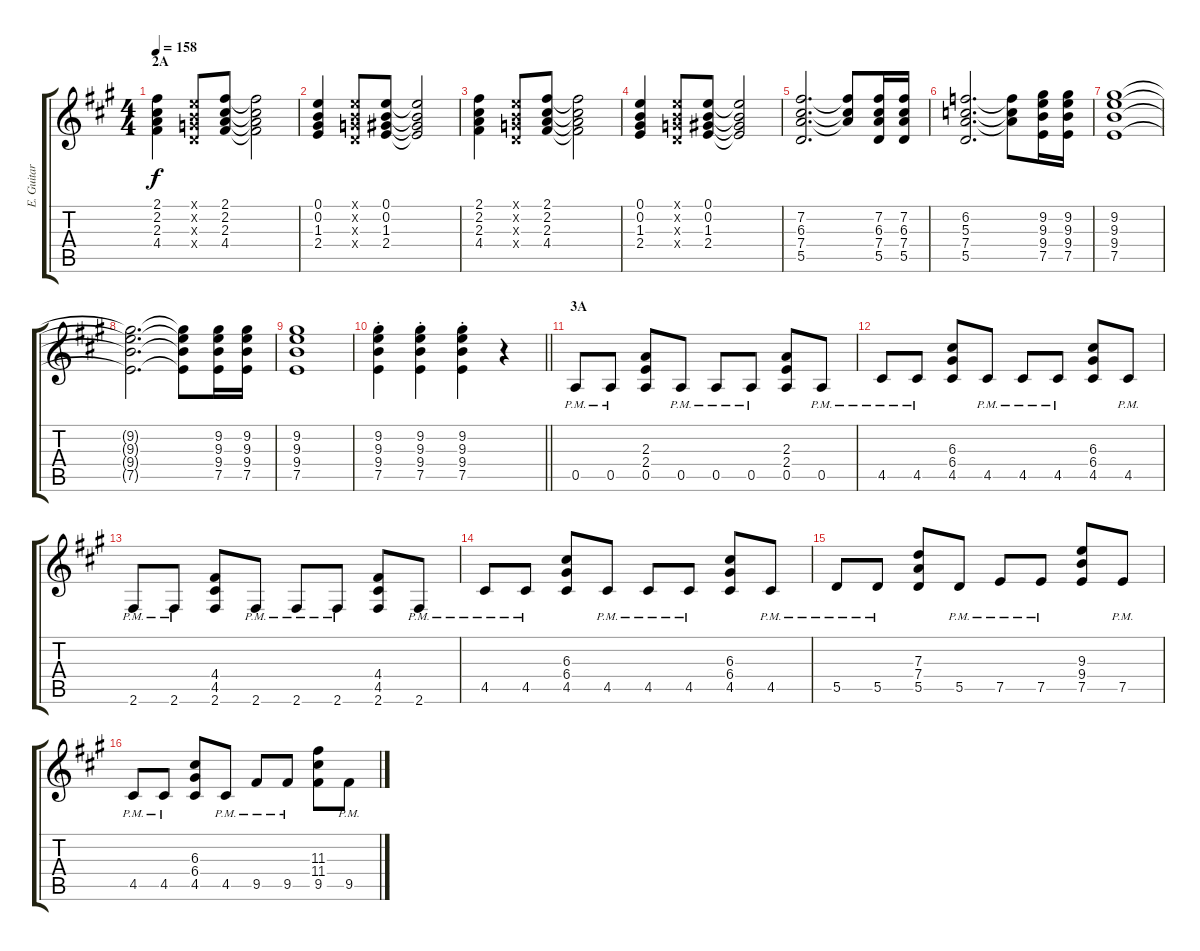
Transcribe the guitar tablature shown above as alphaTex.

\track ("E. Guitar I" "E. Guitar ") {instrument overdrivenguitar}
\staff {score tabs}
\tuning (E4 B3 G3 D3 A2 E2) {hide}
\ts (4 4)
\section ("" "2A")
\tempo 158
\clef g2
\ks a
(2.1 2.2 2.3 4.4).4{dy f} (0.1{x} 0.2{x} 0.3{x} 0.4{x}).8 (2.1 2.2 2.3 4.4).8 (2.1{t} 2.2{t} 2.3{t} 4.4{t}).2 |
(0.1 0.2 1.3 2.4).4 (0.1{x} 0.2{x} 0.3{x} 0.4{x}).8 (0.1 0.2 1.3 2.4).8 (0.1{t} 0.2{t} 1.3{t} 2.4{t}).2 |
(2.1 2.2 2.3 4.4).4 (0.1{x} 0.2{x} 0.3{x} 0.4{x}).8 (2.1 2.2 2.3 4.4).8 (2.1{t} 2.2{t} 2.3{t} 4.4{t}).2 |
(0.1 0.2 1.3 2.4).4 (0.1{x} 0.2{x} 0.3{x} 0.4{x}).8 (0.1 0.2 1.3 2.4).8 (0.1{t} 0.2{t} 1.3{t} 2.4{t}).2 |
(7.2 6.3 7.4 5.5).2{d} (7.2{t} 6.3{t} 7.4{t}).8 (7.2 6.3 7.4 5.5).16 (7.2 6.3 7.4 5.5).16 |
(6.2 5.3 7.4 5.5).2{d} (6.2{t} 5.3{t} 7.4{t}).8 (9.2 9.3 9.4 7.5).16 (9.2 9.3 9.4 7.5).16 |
(9.2 9.3 9.4 7.5).1 |
(9.2{t} 9.3{t} 9.4{t} 7.5{t}).2{d} (9.2{t} 9.3{t} 9.4{t} 7.5{t}).8 (9.2 9.3 9.4 7.5).16 (9.2 9.3 9.4 7.5).16 |
(9.2 9.3 9.4 7.5).1 |
\barLineRight lightlight
(9.2{st} 9.3{st} 9.4{st} 7.5{st}).4 (9.2{st} 9.3{st} 9.4{st} 7.5{st}).4 (9.2{st} 9.3{st} 9.4{st} 7.5{st}).4 r.4 |
\section ("" "3A")
0.5{pm}.8 0.5{pm}.8 (2.3 2.4 0.5).8 0.5{pm}.8 0.5{pm}.8 0.5{pm}.8 (2.3 2.4 0.5).8 0.5{pm}.8 |
4.5{pm}.8 4.5{pm}.8 (6.3 6.4 4.5).8 4.5{pm}.8 4.5{pm}.8 4.5{pm}.8 (6.3 6.4 4.5).8 4.5{pm}.8 |
2.6{pm}.8 2.6{pm}.8 (4.4 4.5 2.6).8 2.6{pm}.8 2.6{pm}.8 2.6{pm}.8 (4.4 4.5 2.6).8 2.6{pm}.8 |
4.5{pm}.8 4.5{pm}.8 (6.3 6.4 4.5).8 4.5{pm}.8 4.5{pm}.8 4.5{pm}.8 (6.3 6.4 4.5).8 4.5{pm}.8 |
5.5{pm}.8 5.5{pm}.8 (7.3 7.4 5.5).8 5.5{pm}.8 7.5{pm}.8 7.5{pm}.8 (9.3 9.4 7.5).8 7.5{pm}.8 |
4.5{pm}.8 4.5{pm}.8 (6.3 6.4 4.5).8 4.5{pm}.8 9.5{pm}.8 9.5{pm}.8 (11.3 11.4 9.5).8 9.5{pm}.8
